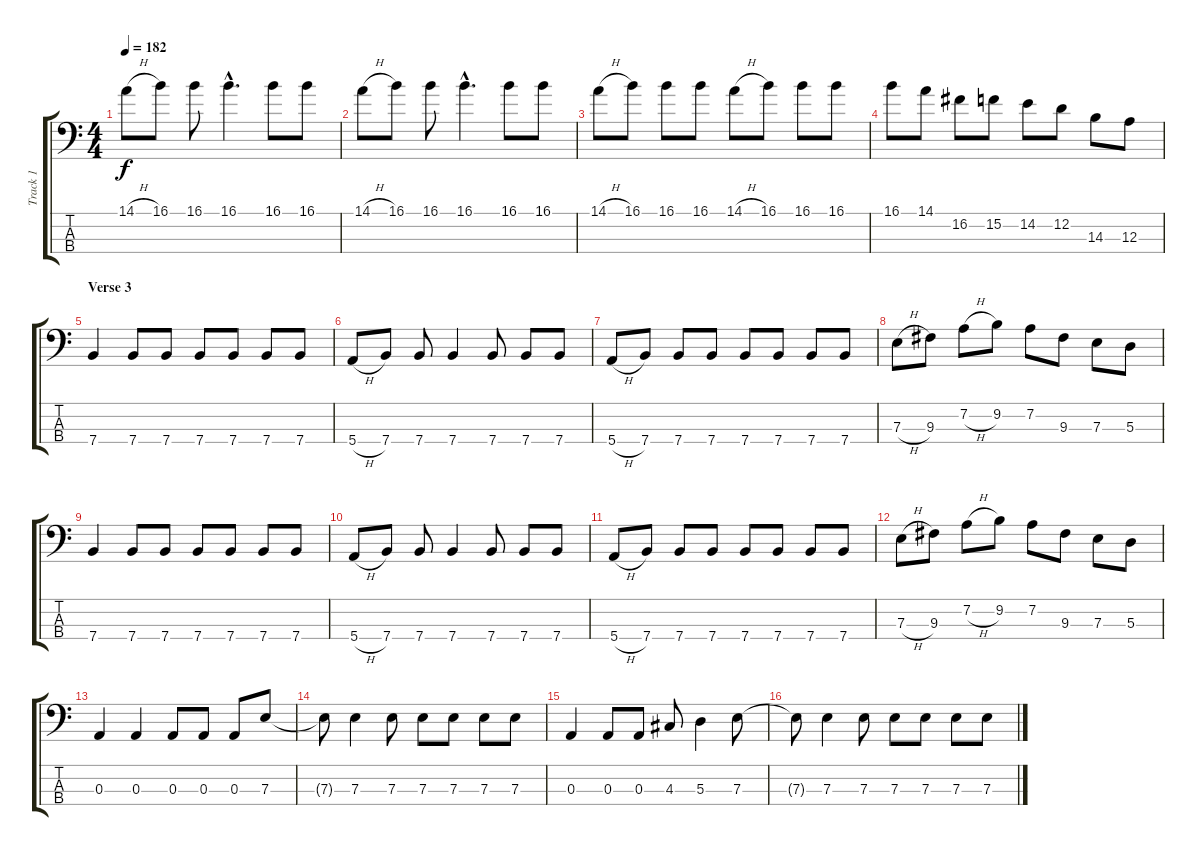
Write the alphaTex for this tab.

\track ("Track 1" "Track 1") {instrument electricbassfinger}
\staff {score tabs}
\tuning (G2 D2 A1 E1) {hide}
\ts (4 4)
\tempo 182
\clef f4
\ks c
14.1{h}.8{dy f} 16.1.8 16.1.8 16.1{hac}.4{d} 16.1.8 16.1.8 |
14.1{h}.8 16.1.8 16.1.8 16.1{hac}.4{d} 16.1.8 16.1.8 |
14.1{h}.8 16.1.8 16.1.8 16.1.8 14.1{h}.8 16.1.8 16.1.8 16.1.8 |
16.1.8 14.1.8 16.2.8 15.2.8 14.2.8 12.2.8 14.3.8 12.3.8 |
\section ("" "Verse 3")
7.4.4 7.4.8 7.4.8 7.4.8 7.4.8 7.4.8 7.4.8 |
5.4{h}.8 7.4.8 7.4.8 7.4.4 7.4.8 7.4.8 7.4.8 |
5.4{h}.8 7.4.8 7.4.8 7.4.8 7.4.8 7.4.8 7.4.8 7.4.8 |
7.3{h}.8 9.3.8 7.2{h}.8 9.2.8 7.2.8 9.3.8 7.3.8 5.3.8 |
7.4.4 7.4.8 7.4.8 7.4.8 7.4.8 7.4.8 7.4.8 |
5.4{h}.8 7.4.8 7.4.8 7.4.4 7.4.8 7.4.8 7.4.8 |
5.4{h}.8 7.4.8 7.4.8 7.4.8 7.4.8 7.4.8 7.4.8 7.4.8 |
7.3{h}.8 9.3.8 7.2{h}.8 9.2.8 7.2.8 9.3.8 7.3.8 5.3.8 |
0.3.4 0.3.4 0.3.8 0.3.8 0.3.8 7.3.8 |
7.3{t}.8 7.3.4 7.3.8 7.3.8 7.3.8 7.3.8 7.3.8 |
0.3.4 0.3.8 0.3.8 4.3.8 5.3.4 7.3.8 |
7.3{t}.8 7.3.4 7.3.8 7.3.8 7.3.8 7.3.8 7.3.8
